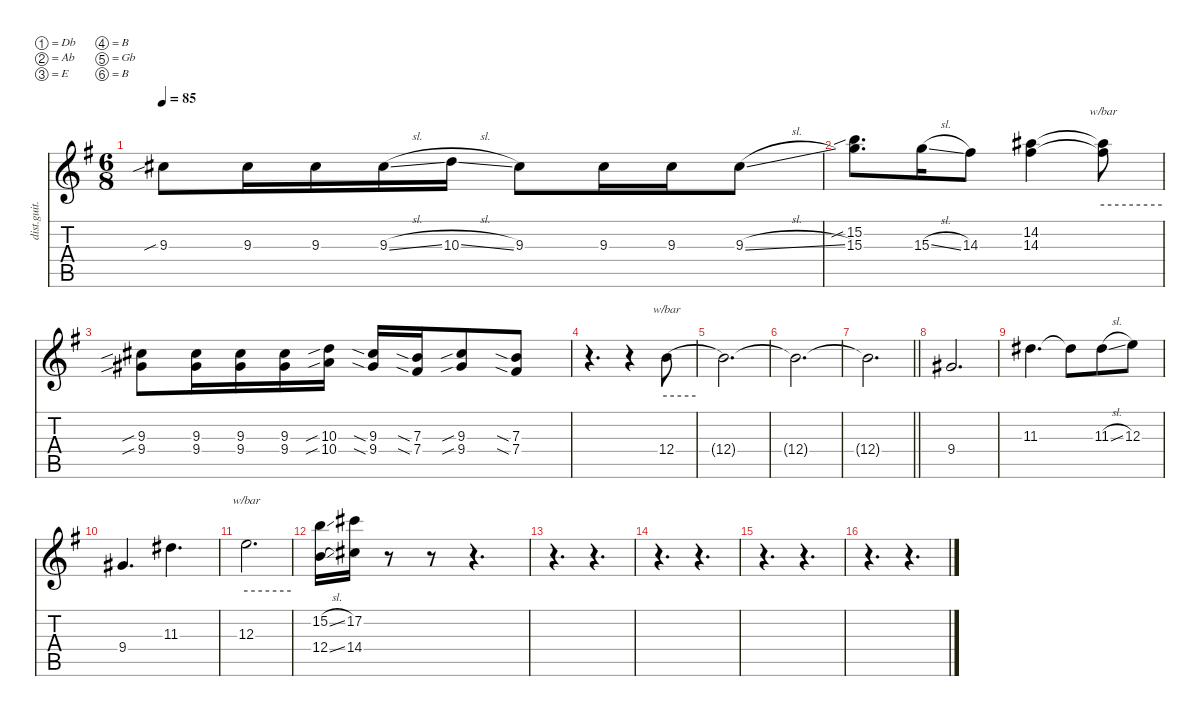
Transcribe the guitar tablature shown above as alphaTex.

\defaultSystemsLayout 4
\hideDynamics
\bracketExtendMode nobrackets
\otherSystemsTrackNameOrientation horizontal
\track ("Guitar 3" "dist.guit.") {instrument distortionguitar}
\staff {score tabs}
\tuning (Db4 Ab3 E3 B2 Gb2 B1)
\ts (6 8)
\tempo 85
\clef g2
\ks eminor
9.3{sib acc #}.8{dy f} 9.3{acc #}.16 9.3{acc #}.16 9.3{sl acc #}.16 10.3{sl acc forcenatural}.16 9.3{acc #}.8 9.3{acc #}.16 9.3{acc #}.16 9.3{sl acc #}.8 |
(15.2{sib acc forcenatural} 15.3{acc forcenatural}).8{d} 15.3{sl acc forcenatural}.16 14.3{acc #}.8 (14.2{acc #} 14.3{acc #}).4 (14.2{t acc #} 14.3{t acc #}).8{tbe (hold default 0 0 60 0)} |
(9.3{sib acc #} 9.4{sib acc #}).8 (9.3{acc #} 9.4{acc #}).16 (9.3{acc #} 9.4{acc #}).16 (9.3{acc #} 9.4{acc #}).16 (10.3{sib acc forcenatural} 10.4{sib acc forcenatural}).16 (9.3{sia acc #} 9.4{sia acc #}).16 (7.3{sia acc forcenatural} 7.4{sia acc #}).16 (9.3{sib acc #} 9.4{sib acc #}).8 (7.3{sia acc forcenatural} 7.4{sia acc #}).8 |
r.4{d} r.4 12.4{acc forcenatural}.8{tbe (hold default 0 0 60 0)} |
12.4{t acc forcenatural}.2{d} |
12.4{t acc forcenatural}.2{d} |
\barLineRight lightlight
12.4{t acc forcenatural}.2{d} |
9.4{acc #}.2{d} |
11.3{acc #}.4{d} 11.3{t acc #}.8 11.3{sl acc #}.8 12.3{acc forcenatural}.8 |
9.4{acc #}.4{d} 11.3{acc #}.4{d} |
12.3{acc forcenatural}.2{d tbe (hold default 0 0 60 0)} |
(15.2{sl acc forcenatural} 12.4{sl acc forcenatural}).16 (17.2{acc #} 14.4{acc #}).16 r.8 r.8 r.4{d} |
r.4{d} r.4{d} |
r.4{d} r.4{d} |
r.4{d} r.4{d} |
r.4{d} r.4{d}
